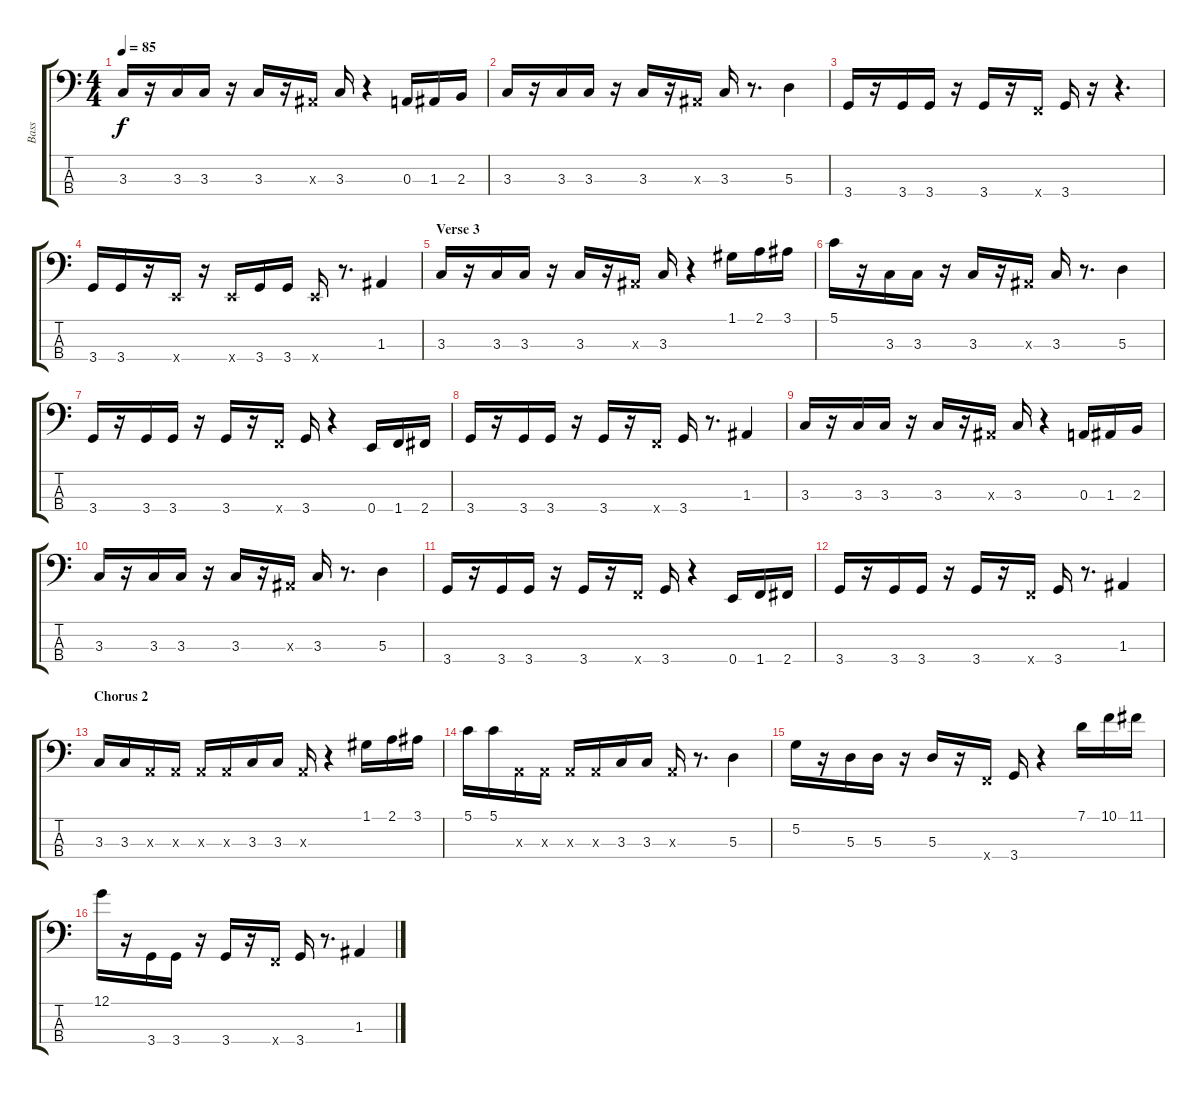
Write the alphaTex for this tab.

\track ("Bass" "Bass") {instrument electricbassfinger}
\staff {score tabs}
\tuning (G2 D2 A1 E1) {hide}
\ts (4 4)
\tempo 85
\clef f4
\ks c
3.3.16{dy f} r.16 3.3.16 3.3.16 r.16 3.3.16 r.16 1.3{x}.16 3.3.16 r.4 0.3.16 1.3.16 2.3.16 |
3.3.16 r.16 3.3.16 3.3.16 r.16 3.3.16 r.16 1.3{x}.16 3.3.16 r.8{d} 5.3.4 |
3.4.16 r.16 3.4.16 3.4.16 r.16 3.4.16 r.16 1.4{x}.16 3.4.16 r.16 r.4{d} |
3.4.16 3.4.16 r.16 0.4{x}.16 r.16 0.4{x}.16 3.4.16 3.4.16 0.4{x}.16 r.8{d} 1.3.4 |
\section ("" "Verse 3")
3.3.16 r.16 3.3.16 3.3.16 r.16 3.3.16 r.16 1.3{x}.16 3.3.16 r.4 1.1.16 2.1.16 3.1.16 |
5.1.16 r.16 3.3.16 3.3.16 r.16 3.3.16 r.16 1.3{x}.16 3.3.16 r.8{d} 5.3.4 |
3.4.16 r.16 3.4.16 3.4.16 r.16 3.4.16 r.16 1.4{x}.16 3.4.16 r.4 0.4.16 1.4.16 2.4.16 |
3.4.16 r.16 3.4.16 3.4.16 r.16 3.4.16 r.16 1.4{x}.16 3.4.16 r.8{d} 1.3.4 |
3.3.16 r.16 3.3.16 3.3.16 r.16 3.3.16 r.16 1.3{x}.16 3.3.16 r.4 0.3.16 1.3.16 2.3.16 |
3.3.16 r.16 3.3.16 3.3.16 r.16 3.3.16 r.16 1.3{x}.16 3.3.16 r.8{d} 5.3.4 |
3.4.16 r.16 3.4.16 3.4.16 r.16 3.4.16 r.16 1.4{x}.16 3.4.16 r.4 0.4.16 1.4.16 2.4.16 |
3.4.16 r.16 3.4.16 3.4.16 r.16 3.4.16 r.16 1.4{x}.16 3.4.16 r.8{d} 1.3.4 |
\section ("" "Chorus 2")
3.3.16 3.3.16 0.3{x}.16 0.3{x}.16 0.3{x}.16 0.3{x}.16 3.3.16 3.3.16 0.3{x}.16 r.4 1.1.16 2.1.16 3.1.16 |
5.1.16 5.1.16 0.3{x}.16 0.3{x}.16 0.3{x}.16 0.3{x}.16 3.3.16 3.3.16 0.3{x}.16 r.8{d} 5.3.4 |
5.2.16 r.16 5.3.16 5.3.16 r.16 5.3.16 r.16 1.4{x}.16 3.4.16 r.4 7.1.16 10.1.16 11.1.16 |
12.1.16 r.16 3.4.16 3.4.16 r.16 3.4.16 r.16 1.4{x}.16 3.4.16 r.8{d} 1.3.4
